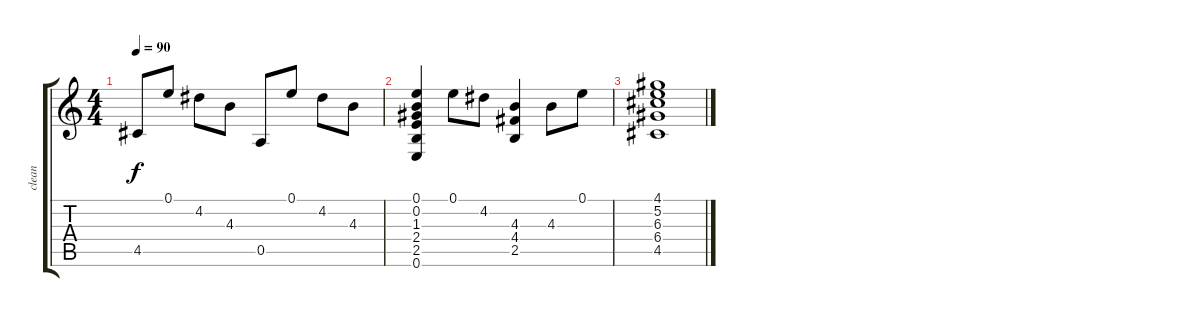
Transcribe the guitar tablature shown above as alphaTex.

\track ("clean" "clean") {instrument electricguitarclean}
\staff {score tabs}
\tuning (E4 B3 G3 D3 A2 E2) {hide}
\ts (4 4)
\tempo 90
\clef g2
\ks c
4.5.8{dy f} 0.1.8 4.2.8 4.3.8 0.5.8 0.1.8 4.2.8 4.3.8 |
(0.1 0.2 1.3 2.4 2.5 0.6).4 0.1.8 4.2.8 (4.3 4.4 2.5).4 4.3.8 0.1.8 |
(4.1 5.2 6.3 6.4 4.5).1
